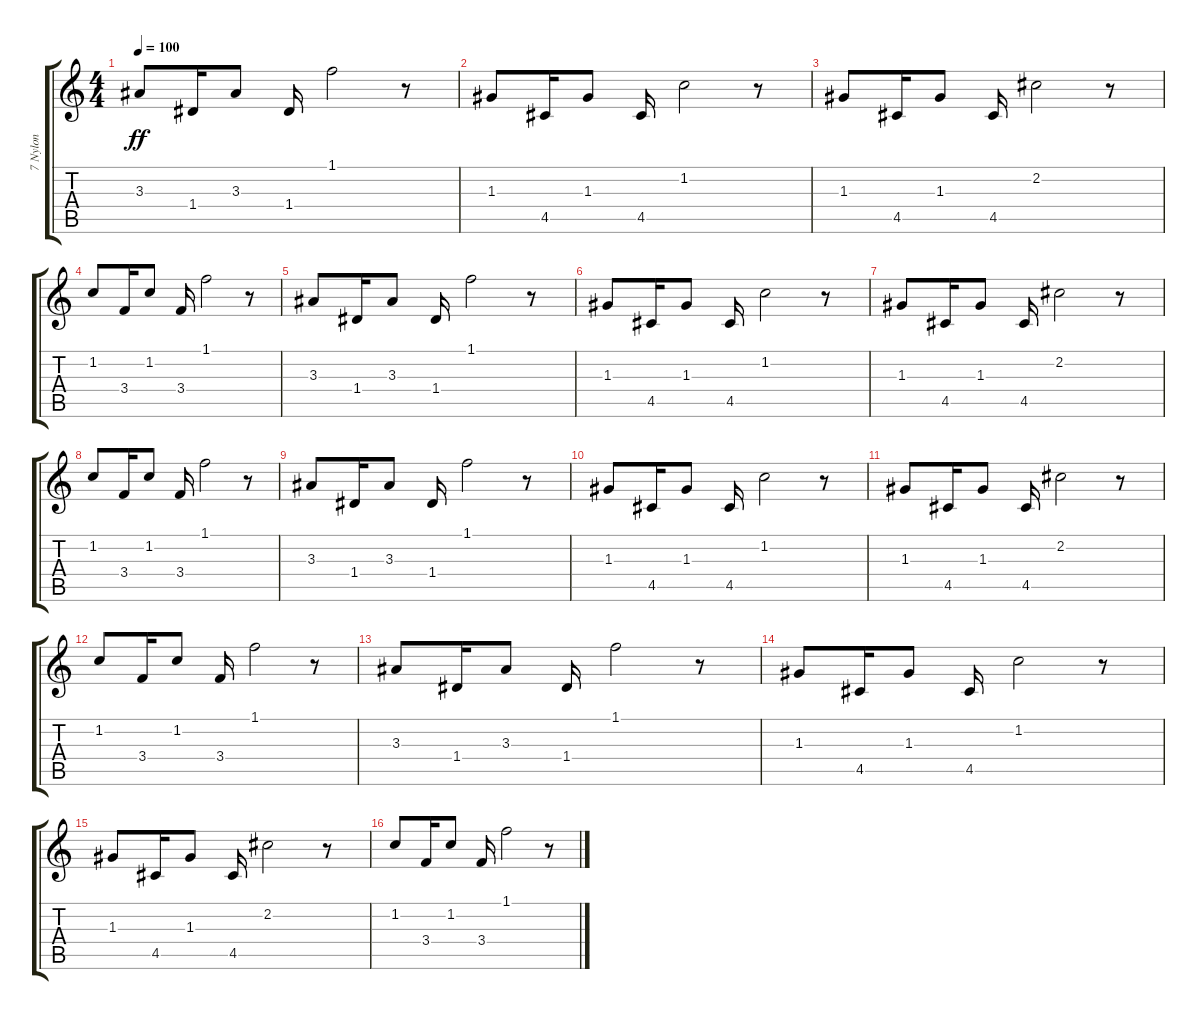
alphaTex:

\track ("7 Nylon" "7 Nylon") {instrument electricguitarclean}
\staff {score tabs}
\tuning (E4 B3 G3 D3 A2 E2) {hide}
\ts (4 4)
\tempo 100
\clef g2
\ks c
3.3.8{dy ff} 1.4.16 3.3.8 1.4.16 1.1.2 r.8 |
1.3.8 4.5.16 1.3.8 4.5.16 1.2.2 r.8 |
1.3.8 4.5.16 1.3.8 4.5.16 2.2.2 r.8 |
1.2.8 3.4.16 1.2.8 3.4.16 1.1.2 r.8 |
3.3.8 1.4.16 3.3.8 1.4.16 1.1.2 r.8 |
1.3.8 4.5.16 1.3.8 4.5.16 1.2.2 r.8 |
1.3.8 4.5.16 1.3.8 4.5.16 2.2.2 r.8 |
1.2.8 3.4.16 1.2.8 3.4.16 1.1.2 r.8 |
3.3.8 1.4.16 3.3.8 1.4.16 1.1.2 r.8 |
1.3.8 4.5.16 1.3.8 4.5.16 1.2.2 r.8 |
1.3.8 4.5.16 1.3.8 4.5.16 2.2.2 r.8 |
1.2.8 3.4.16 1.2.8 3.4.16 1.1.2 r.8 |
3.3.8 1.4.16 3.3.8 1.4.16 1.1.2 r.8 |
1.3.8 4.5.16 1.3.8 4.5.16 1.2.2 r.8 |
1.3.8 4.5.16 1.3.8 4.5.16 2.2.2 r.8 |
1.2.8 3.4.16 1.2.8 3.4.16 1.1.2 r.8
